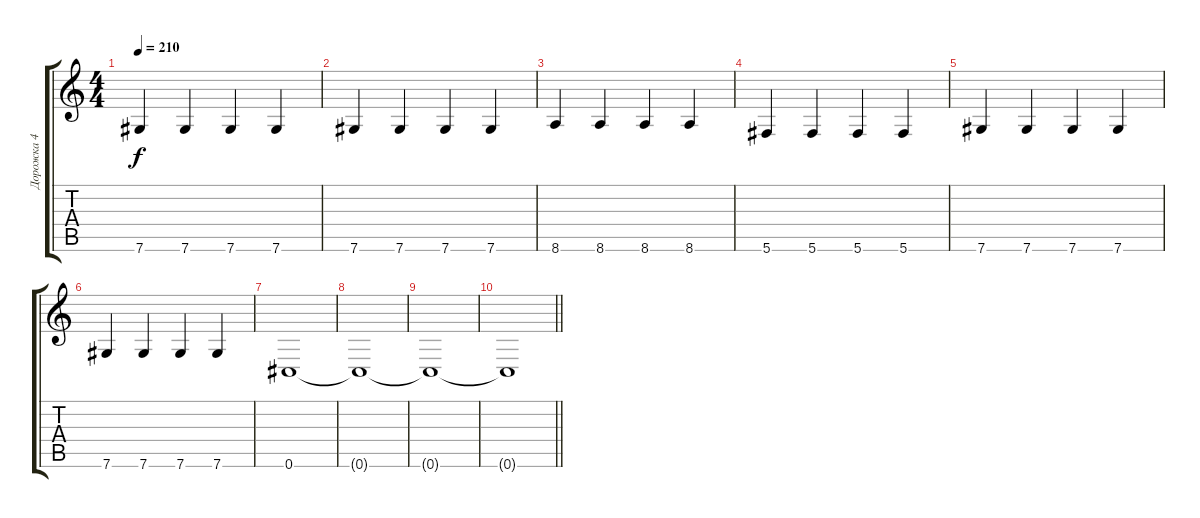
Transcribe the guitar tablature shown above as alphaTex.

\track ("Дорожка 4" "Дорожка 4") {instrument electricbassfinger}
\staff {score tabs}
\tuning (Db4 Ab3 E3 B2 Gb2 Db2) {hide}
\ts (4 4)
\tempo 210
\clef g2
\ks c
7.6.4{dy f} 7.6.4 7.6.4 7.6.4 |
7.6.4 7.6.4 7.6.4 7.6.4 |
8.6.4 8.6.4 8.6.4 8.6.4 |
5.6.4 5.6.4 5.6.4 5.6.4 |
7.6.4 7.6.4 7.6.4 7.6.4 |
7.6.4 7.6.4 7.6.4 7.6.4 |
0.6.1 |
0.6{t}.1 |
0.6{t}.1 |
\barLineRight lightlight
0.6{t}.1
